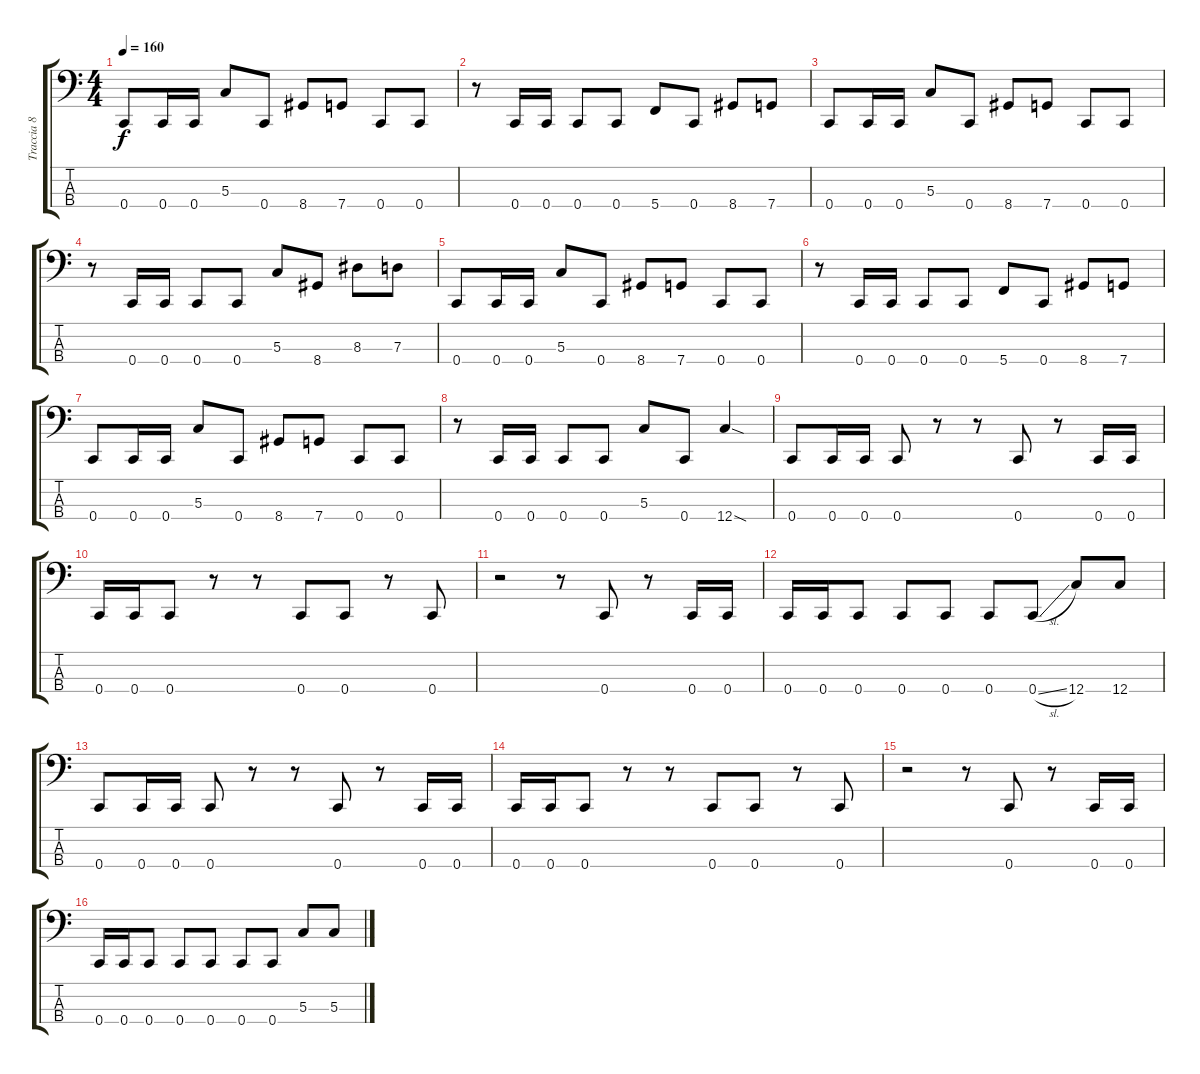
\track ("Traccia 8" "Traccia 8") {instrument electricbasspick}
\staff {score tabs}
\tuning (F2 C2 G1 C1) {hide}
\ts (4 4)
\tempo 160
\clef f4
\ks c
0.4.8{dy f} 0.4.16 0.4.16 5.3.8 0.4.8 8.4.8 7.4.8 0.4.8 0.4.8 |
r.8 0.4.16 0.4.16 0.4.8 0.4.8 5.4.8 0.4.8 8.4.8 7.4.8 |
0.4.8 0.4.16 0.4.16 5.3.8 0.4.8 8.4.8 7.4.8 0.4.8 0.4.8 |
r.8 0.4.16 0.4.16 0.4.8 0.4.8 5.3.8 8.4.8 8.3.8 7.3.8 |
0.4.8 0.4.16 0.4.16 5.3.8 0.4.8 8.4.8 7.4.8 0.4.8 0.4.8 |
r.8 0.4.16 0.4.16 0.4.8 0.4.8 5.4.8 0.4.8 8.4.8 7.4.8 |
0.4.8 0.4.16 0.4.16 5.3.8 0.4.8 8.4.8 7.4.8 0.4.8 0.4.8 |
r.8 0.4.16 0.4.16 0.4.8 0.4.8 5.3.8 0.4.8 12.4{sod}.4 |
0.4.8 0.4.16 0.4.16 0.4.8 r.8 r.8 0.4.8 r.8 0.4.16 0.4.16 |
0.4.16 0.4.16 0.4.8 r.8 r.8 0.4.8 0.4.8 r.8 0.4.8 |
r.2 r.8 0.4.8 r.8 0.4.16 0.4.16 |
0.4.16 0.4.16 0.4.8 0.4.8 0.4.8 0.4.8 0.4{sl}.8 12.4.8 12.4.8 |
0.4.8 0.4.16 0.4.16 0.4.8 r.8 r.8 0.4.8 r.8 0.4.16 0.4.16 |
0.4.16 0.4.16 0.4.8 r.8 r.8 0.4.8 0.4.8 r.8 0.4.8 |
r.2 r.8 0.4.8 r.8 0.4.16 0.4.16 |
0.4.16 0.4.16 0.4.8 0.4.8 0.4.8 0.4.8 0.4.8 5.3.8 5.3.8
